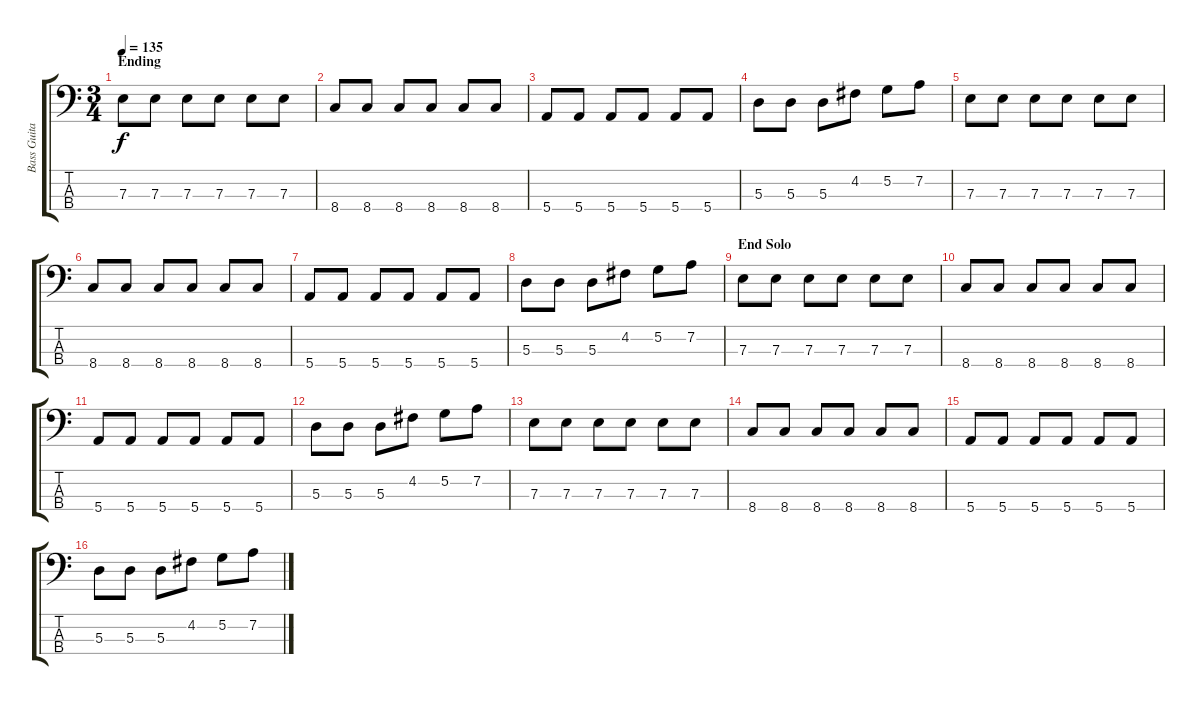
\track ("Bass Guitar" "Bass Guita") {instrument acousticbass}
\staff {score tabs}
\tuning (G2 D2 A1 E1) {hide}
\ts (3 4)
\section ("" "Ending")
\tempo 135
\clef f4
\ks c
7.3.8{dy f} 7.3.8 7.3.8 7.3.8 7.3.8 7.3.8 |
8.4.8 8.4.8 8.4.8 8.4.8 8.4.8 8.4.8 |
5.4.8 5.4.8 5.4.8 5.4.8 5.4.8 5.4.8 |
5.3.8 5.3.8 5.3.8 4.2.8 5.2.8 7.2.8 |
7.3.8 7.3.8 7.3.8 7.3.8 7.3.8 7.3.8 |
8.4.8 8.4.8 8.4.8 8.4.8 8.4.8 8.4.8 |
5.4.8 5.4.8 5.4.8 5.4.8 5.4.8 5.4.8 |
5.3.8 5.3.8 5.3.8 4.2.8 5.2.8 7.2.8 |
\section ("" "End Solo")
7.3.8 7.3.8 7.3.8 7.3.8 7.3.8 7.3.8 |
8.4.8 8.4.8 8.4.8 8.4.8 8.4.8 8.4.8 |
5.4.8 5.4.8 5.4.8 5.4.8 5.4.8 5.4.8 |
5.3.8 5.3.8 5.3.8 4.2.8 5.2.8 7.2.8 |
7.3.8 7.3.8 7.3.8 7.3.8 7.3.8 7.3.8 |
8.4.8 8.4.8 8.4.8 8.4.8 8.4.8 8.4.8 |
5.4.8 5.4.8 5.4.8 5.4.8 5.4.8 5.4.8 |
5.3.8 5.3.8 5.3.8 4.2.8 5.2.8 7.2.8
